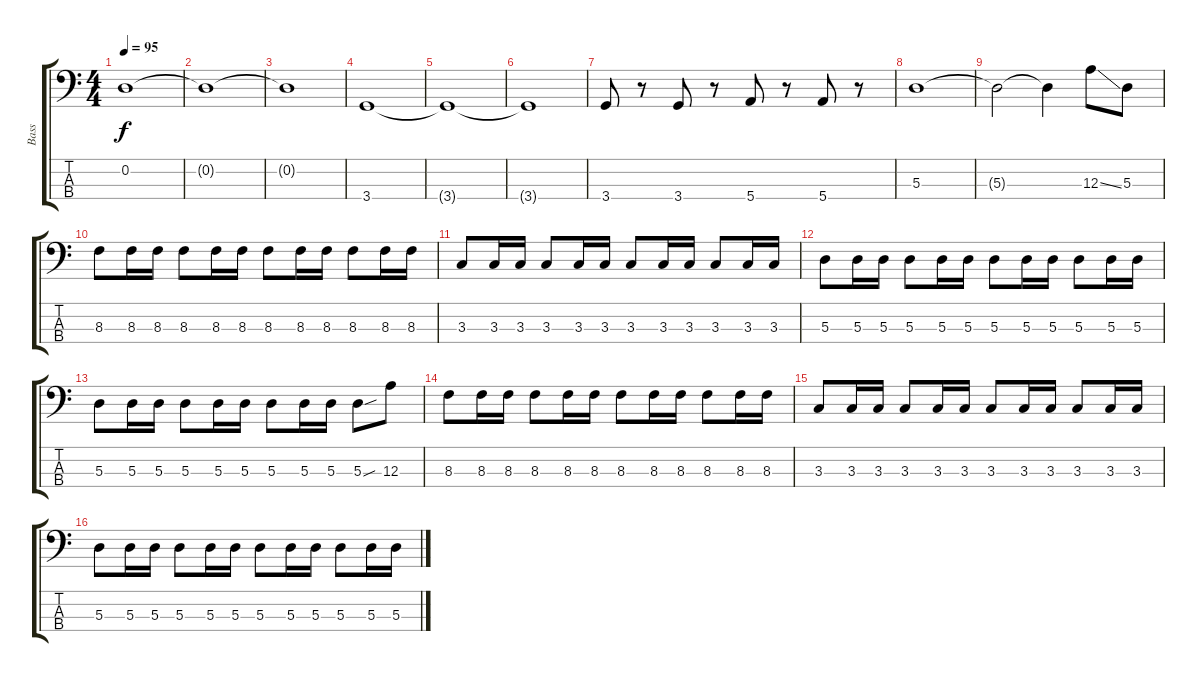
\track ("Bass" "Bass") {instrument fretlessbass}
\staff {score tabs}
\tuning (G2 D2 A1 E1) {hide}
\ts (4 4)
\tempo 95
\clef f4
\ks c
0.2{t}.1{dy f} |
0.2{t}.1 |
0.2{t}.1 |
3.4.1 |
3.4{t}.1 |
3.4{t}.1 |
3.4.8 r.8 3.4.8 r.8 5.4.8 r.8 5.4.8 r.8 |
5.3.1 |
5.3{t}.2 5.3{t}.4 12.3{ss}.8 5.3.8 |
8.3.8 8.3.16 8.3.16 8.3.8 8.3.16 8.3.16 8.3.8 8.3.16 8.3.16 8.3.8 8.3.16 8.3.16 |
3.3.8 3.3.16 3.3.16 3.3.8 3.3.16 3.3.16 3.3.8 3.3.16 3.3.16 3.3.8 3.3.16 3.3.16 |
5.3.8 5.3.16 5.3.16 5.3.8 5.3.16 5.3.16 5.3.8 5.3.16 5.3.16 5.3.8 5.3.16 5.3.16 |
5.3.8 5.3.16 5.3.16 5.3.8 5.3.16 5.3.16 5.3.8 5.3.16 5.3.16 5.3{sou}.8 12.3.8 |
8.3.8 8.3.16 8.3.16 8.3.8 8.3.16 8.3.16 8.3.8 8.3.16 8.3.16 8.3.8 8.3.16 8.3.16 |
3.3.8 3.3.16 3.3.16 3.3.8 3.3.16 3.3.16 3.3.8 3.3.16 3.3.16 3.3.8 3.3.16 3.3.16 |
5.3.8 5.3.16 5.3.16 5.3.8 5.3.16 5.3.16 5.3.8 5.3.16 5.3.16 5.3.8 5.3.16 5.3.16
